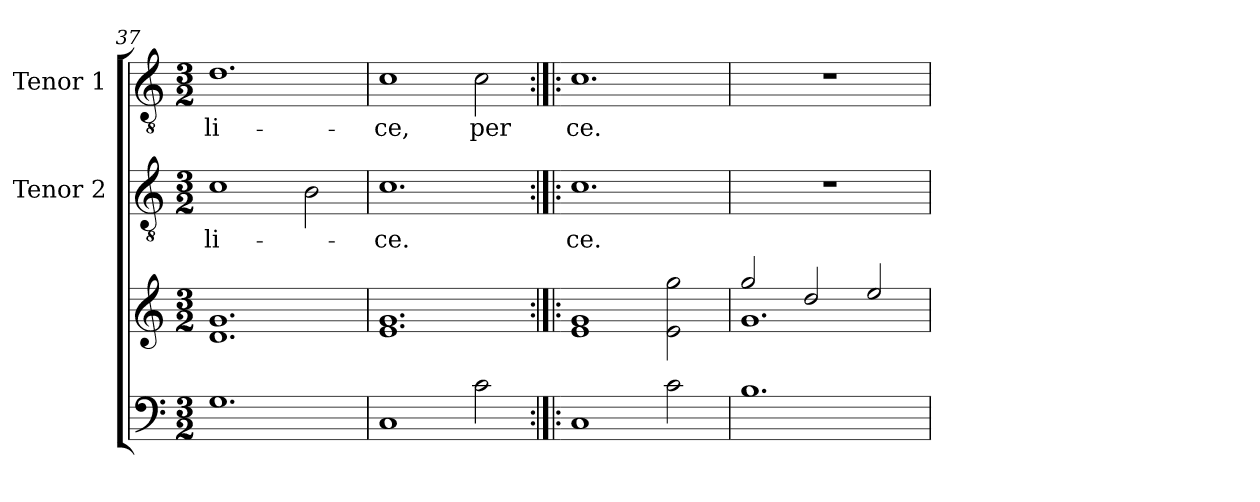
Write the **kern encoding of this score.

**kern	**kern	**kern	**text	**kern	**text
*part3	*part3	*part2	*part2	*part1	*part1
*staff4	*staff3	*staff2	*staff2	*staff1	*staff1
*	*	*I"Tenor 2	*	*I"Tenor 1	*
*	*	*I'T 2	*	*I'T 1	*
*clefF4	*clefG2	*clefGv2	*	*clefGv2	*
*k[]	*k[]	*k[]	*	*k[]	*
*C:	*C:	*C:	*	*C:	*
*M3/2	*M3/2	*M3/2	*	*M3/2	*
=37	=37	=37	=37	=37	=37
1.G	1.d 1.g	1c	-li-	1.d	-li-
.	.	2B\	.	.	.
=38	=38	=38	=38	=38	=38
1C	1.e 1.g	1.c	-ce.	1c	-ce,
2c\	.	.	.	2c\	per
=39:|!|:	=39:|!|:	=39:|!|:	=39:|!|:	=39:|!|:	=39:|!|:
1C	1e 1g	1.c	ce.	1.c	ce.
2c\	2e\ 2gg\	.	.	.	.
!!LO:LB:g=z
=40	=40	=40	=40	=40	=40
*	*^	*	*	*	*
1.B	1.g	2gg/	1.r	.	1.r	.
.	.	2dd/	.	.	.	.
.	.	2ee/	.	.	.	.
*	*v	*v	*	*	*	*
=	=	=	=	=	=
*-	*-	*-	*-	*-	*-
